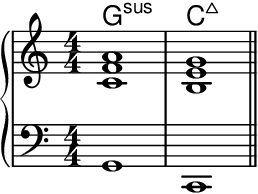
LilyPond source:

\version "2.24.4"
\language "english"
#(ly:set-option 'crop #t)
\include "include/alt.ly"
\include "include/sus.ly"
\score {
  \midi {
    \tempo 4=120
  }
  \layout {
    \context {
      \Score
      \omit BarNumber
    }
    indent = 0\mm
  }
  \new GrandStaff <<
    \chords {
      \set chordChanges = ##t % only show chords when they change
      \set noChordSymbol = ""
      \set minorChordModifier = \markup { "-" }
      \set midiMaximumVolume = #0 % prevent named chords sounding
      \set chordNameExceptions = #susExceptions
      g1:sus7 | c:maj7
    }
    \new Staff {
      \key c \major
      \numericTimeSignature
      \time 4/4
      \clef treble {
        \relative {
          \skip \f % spacer to set voice volume
          <c' f a>1 | <b e g>
          \bar "||"
        }
      }
    }
    \new Staff {
      \clef bass {
        \relative {
          \skip \f % spacer to set voice volume
          g,1 | c,
          \bar "||"
        }
      }
    }
  >>
}
